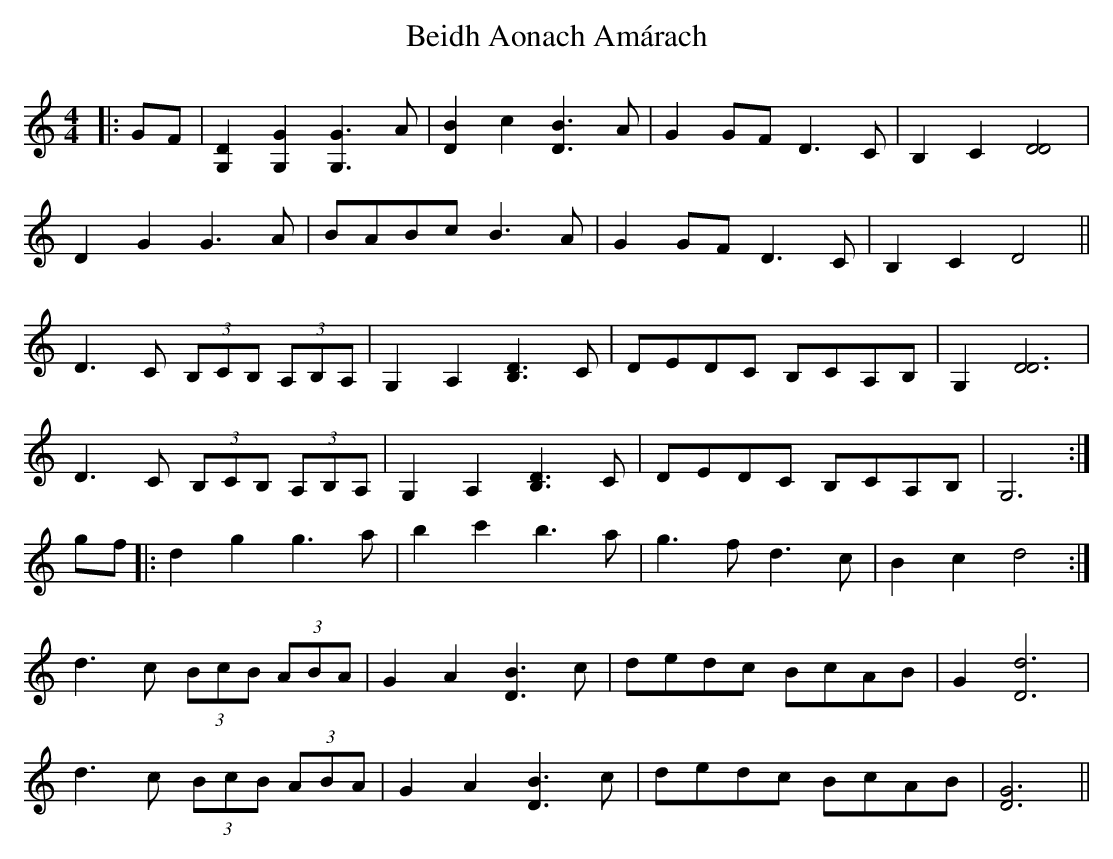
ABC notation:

X:1
T: Beidh Aonach Amárach
M: 4/4
L: 1/8
K: Gmix
|:GF|[G,2D2] [G,2G2] [G,3G3] A|[D2B2] c2 [D3B3] A|G2 GF D3 C|B,2 C2 [D4D4]|
D2 G2 G3 A|BABc B3 A|G2 GF D3 C|B,2 C2 D4||
D3 C (3B,CB, (3A,B,A,|G,2 A,2 [B,3D3] C|DEDC B,CA,B,|G,2 [D6D6]|
D3 C (3B,CB, (3A,B,A,|G,2 A,2 [B,3D3] C|DEDC B,CA,B,|G,6:|
gf|:d2 g2 g3 a|b2 c'2 b3 a|g3 f d3 c|B2 c2 d4:|
d3 c (3BcB (3ABA|G2 A2 [B3D3] c|dedc BcAB|G2 [d6D6]|
d3 c (3BcB (3ABA|G2 A2 [B3D3] c|dedc BcAB|[D6G6]||
